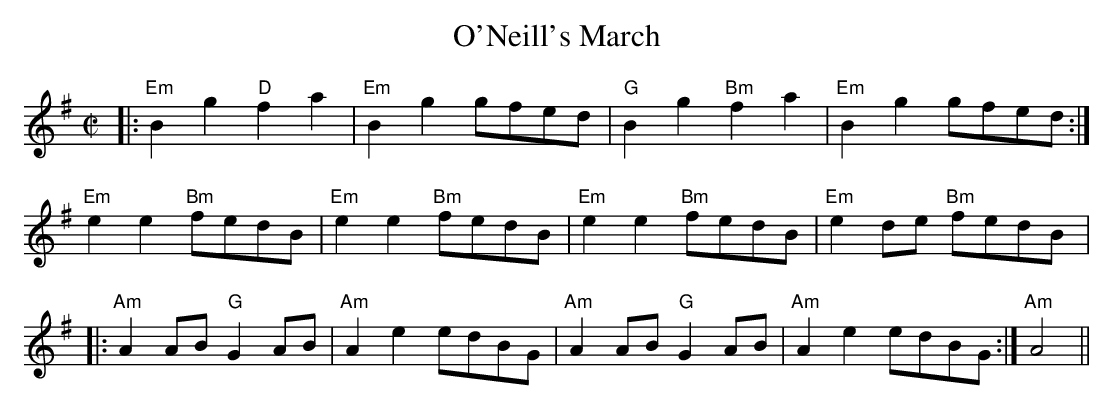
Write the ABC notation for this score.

X:1
T:O'Neill's March
M:C|
L:1/8
K:Em
|: "Em"B2 g2 "D"f2 a2 | "Em"B2 g2 gfed |\
"G"B2 g2 "Bm"f2 a2 | "Em"B2 g2 gfed :|\
"Em"e2 e2 "Bm"fedB | "Em"e2 e2 "Bm"fedB |\
"Em"e2 e2 "Bm"fedB | "Em"e2 de "Bm"fedB |:\
"Am"A2 AB "G"G2 AB | "Am"A2 e2 edBG |\
"Am"A2 AB "G"G2 AB | "Am"A2 e2 edBG :| "Am"A4 ||
